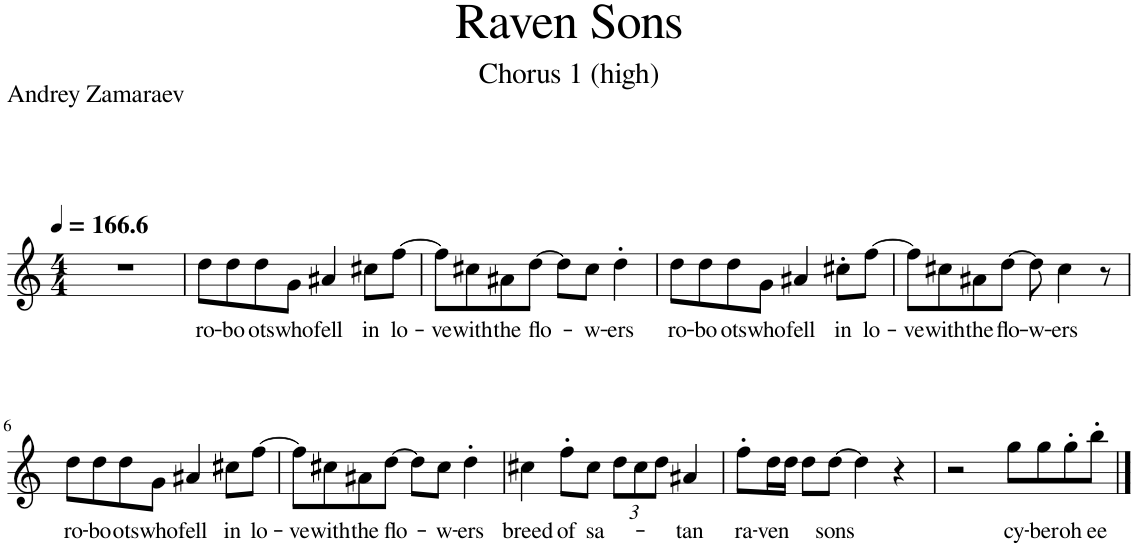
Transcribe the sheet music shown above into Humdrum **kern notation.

**kern	**text
*part1	*part1
*staff1	*staff1
*I"Voice	*
*I'Vo.	*
*clefG2	*
*k[]	*
*M4/4	*
*MM167	*
=1	=1
1r	.
=2	=2
!	!LO:LY:b
8dd\L	ro-
!	!LO:LY:b
8dd\	-bo
!	!LO:LY:b
8dd\	ots
!	!LO:LY:b
8g\J	who
!	!LO:LY:b
4a#X/	fell
!	!LO:LY:b
8cc#X\L	in
!	!LO:LY:b
[8ff\J	lo-
=3	=3
!	!LO:LY:b
8ff\L]	-ve
!	!LO:LY:b
8cc#X\	with
!	!LO:LY:b
8a#X\	the
!	!LO:LY:b
[8dd\J	flo-
8dd\L]	.
!	!LO:LY:b
8cc#\J	-w-
!	!LO:LY:b
4dd'\	-ers
=4	=4
!	!LO:LY:b
8dd\L	ro-
!	!LO:LY:b
8dd\	-bo
!	!LO:LY:b
8dd\	ots
!	!LO:LY:b
8g\J	who
!	!LO:LY:b
4a#X/	fell
!	!LO:LY:b
8cc#X'\L	in
!	!LO:LY:b
[8ff\J	lo-
=5	=5
!	!LO:LY:b
8ff\L]	-ve
!	!LO:LY:b
8cc#X\	with
!	!LO:LY:b
8a#X\	the
!	!LO:LY:b
[8dd\J	flo-
!	!LO:LY:b
8dd\]	-w-
!	!LO:LY:b
4cc#\	-ers
8r	.
!!LO:LB:g=z
=6	=6
!	!LO:LY:b
8dd\L	ro-
!	!LO:LY:b
8dd\	-bo
!	!LO:LY:b
8dd\	ots
!	!LO:LY:b
8g\J	who
!	!LO:LY:b
4a#X/	fell
!	!LO:LY:b
8cc#X\L	in
!	!LO:LY:b
[8ff\J	lo-
=7	=7
!	!LO:LY:b
8ff\L]	-ve
!	!LO:LY:b
8cc#X\	with
!	!LO:LY:b
8a#X\	the
!	!LO:LY:b
[8dd\J	flo-
8dd\L]	.
!	!LO:LY:b
8cc#\J	-w-
!	!LO:LY:b
4dd'\	-ers
=8	=8
!	!LO:LY:b
4cc#X\	breed
!	!LO:LY:b
8ff'\L	of
!	!LO:LY:b
8cc#\J	sa-
*Xbrackettup	*
12dd\L	.
12cc#\	.
12dd\J	.
!	!LO:LY:b
4a#X/	-tan
=9	=9
!	!LO:LY:b
8ff'\L	ra-
!	!LO:LY:b
16dd\L	-ven
16dd\JJ	.
8dd\L	.
!	!LO:LY:b
[8dd\J	sons
4dd\]	.
4r	.
=10	=10
2r	.
!	!LO:LY:b
8gg\L	cy-
!	!LO:LY:b
8gg\	-ber
!	!LO:LY:b
8gg'\	oh
!	!LO:LY:b
8bb'\J	ee
==	==
*-	*-
